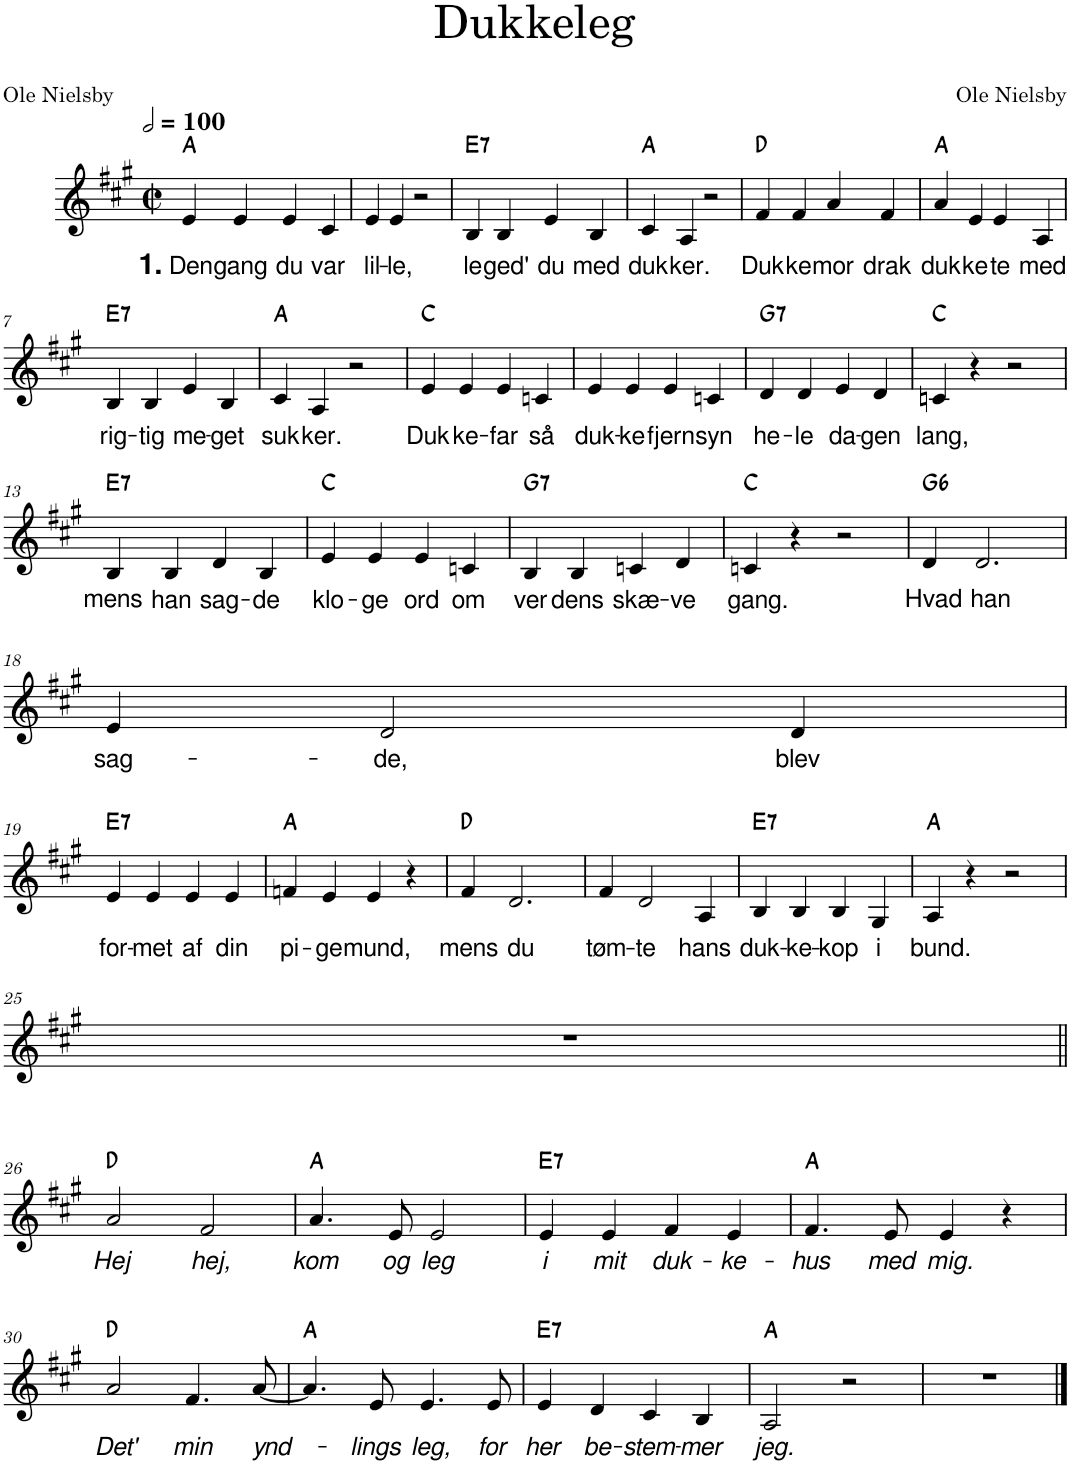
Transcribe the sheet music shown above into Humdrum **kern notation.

**kern	**text	**harte
*part1	*part1	*part1
*staff1	*staff1	*
*I"Piano	*	*
*I'Pno.	*	*
*clefG2	*	*
*k[f#c#g#]	*	*
*M2/2	*	*
*met(c|)	*	*
*MM200	*	*
=1	=1	=1
!	!LO:LY:b	!
4e/	1. Den	A:maj
!	!LO:LY:b	!
4e/	-gang	.
!	!LO:LY:b	!
4e/	du	.
!	!LO:LY:b	!
4c#/	var	.
=2	=2	=2
!	!LO:LY:b	!
4e/	lil-	.
!	!LO:LY:b	!
4e/	-le,	.
2r	.	.
=3	=3	=3
!	!LO:LY:b	!LO:H:kt=7
4B/	le-	E:7
!	!LO:LY:b	!
4B/	-ged'	.
!	!LO:LY:b	!
4e/	du	.
!	!LO:LY:b	!
4B/	med	.
=4	=4	=4
!	!LO:LY:b	!
4c#/	duk-	A:maj
!	!LO:LY:b	!
4A/	-ker.	.
2r	.	.
=5	=5	=5
!	!LO:LY:b	!
4f#/	Duk-	D:maj
!	!LO:LY:b	!
4f#/	-ke-	.
!	!LO:LY:b	!
4a/	-mor	.
!	!LO:LY:b	!
4f#/	drak	.
=6	=6	=6
!	!LO:LY:b	!
4a/	duk-	A:maj
!	!LO:LY:b	!
4e/	-ke-	.
!	!LO:LY:b	!
4e/	-te	.
!	!LO:LY:b	!
4A/	med	.
!!LO:LB:g=z
=7	=7	=7
!	!LO:LY:b	!LO:H:kt=7
4B/	rig-	E:7
!	!LO:LY:b	!
4B/	-tig	.
!	!LO:LY:b	!
4e/	me-	.
!	!LO:LY:b	!
4B/	-get	.
=8	=8	=8
!	!LO:LY:b	!
4c#/	suk-	A:maj
!	!LO:LY:b	!
4A/	-ker.	.
2r	.	.
=9	=9	=9
!	!LO:LY:b	!
4e/	Duk-	C:maj
!	!LO:LY:b	!
4e/	-ke-	.
!	!LO:LY:b	!
4e/	-far	.
!	!LO:LY:b	!
4cn/	så	.
=10	=10	=10
!	!LO:LY:b	!
4e/	duk-	.
!	!LO:LY:b	!
4e/	ke-	.
!	!LO:LY:b	!
4e/	-fjern-	.
!	!LO:LY:b	!
4cn/	-syn	.
=11	=11	=11
!	!LO:LY:b	!LO:H:kt=7
4d/	he-	G:7
!	!LO:LY:b	!
4d/	-le	.
!	!LO:LY:b	!
4e/	da-	.
!	!LO:LY:b	!
4d/	-gen	.
=12	=12	=12
!	!LO:LY:b	!
4cn/	lang,	C:maj
4r	.	.
2r	.	.
!!LO:LB:g=z
=13	=13	=13
!	!LO:LY:b	!LO:H:kt=7
4B/	mens	E:7
!	!LO:LY:b	!
4B/	han	.
!	!LO:LY:b	!
4d/	sag-	.
!	!LO:LY:b	!
4B/	-de	.
=14	=14	=14
!	!LO:LY:b	!
4e/	klo-	C:maj
!	!LO:LY:b	!
4e/	-ge	.
!	!LO:LY:b	!
4e/	ord	.
!	!LO:LY:b	!
4cn/	om	.
=15	=15	=15
!	!LO:LY:b	!LO:H:kt=7
4B/	ver-	G:7
!	!LO:LY:b	!
4B/	-dens	.
!	!LO:LY:b	!
4cn/	skæ-	.
!	!LO:LY:b	!
4d/	-ve	.
=16	=16	=16
!	!LO:LY:b	!
4cn/	gang.	C:maj
4r	.	.
2r	.	.
=17	=17	=17
!	!LO:LY:b	!LO:H:kt=6
4d/	Hvad	G:maj6
!	!LO:LY:b	!
2.d/	han	.
!!LO:LB:g=z
=18	=18	=18
!	!LO:LY:b	!
4e/	sag-	.
!	!LO:LY:b	!
2d/	-de,	.
!	!LO:LY:b	!
4d/	blev	.
!!LO:LB:g=z
=19	=19	=19
!	!LO:LY:b	!LO:H:kt=7
4e/	for-	E:7
!	!LO:LY:b	!
4e/	-met	.
!	!LO:LY:b	!
4e/	af	.
!	!LO:LY:b	!
4e/	din	.
=20	=20	=20
!	!LO:LY:b	!
4fn/	pi-	A:maj
!	!LO:LY:b	!
4e/	-ge-	.
!	!LO:LY:b	!
4e/	-mund,	.
4r	.	.
=21	=21	=21
!	!LO:LY:b	!
4f#/	mens	D:maj
!	!LO:LY:b	!
2.d/	du	.
=22	=22	=22
!	!LO:LY:b	!LO:H:kt=N.C.
4f#/	tøm-	N
!	!LO:LY:b	!
2d/	-te	.
!	!LO:LY:b	!
4A/	hans	.
=23	=23	=23
!	!LO:LY:b	!LO:H:kt=7
4B/	duk-	E:7
!	!LO:LY:b	!
4B/	-ke-	.
!	!LO:LY:b	!
4B/	-kop	.
!	!LO:LY:b	!
4G#/	i	.
=24	=24	=24
!	!LO:LY:b	!
4A/	bund.	A:maj
4r	.	.
2r	.	.
!!LO:LB:g=z
=25	=25	=25
1r	.	.
!!LO:LB:g=z
=26||	=26||	=26||
!	!LO:LY:b	!
2a/	Hej	D:maj
!	!LO:LY:b	!
2f#/	hej,	.
=27	=27	=27
!	!LO:LY:b	!
4.a/	kom	A:maj
!	!LO:LY:b	!
8e/	og	.
!	!LO:LY:b	!
2e/	leg	.
=28	=28	=28
!	!LO:LY:b	!LO:H:kt=7
4e/	i	E:7
!	!LO:LY:b	!
4e/	mit	.
!	!LO:LY:b	!
4f#/	duk-	.
!	!LO:LY:b	!
4e/	-ke-	.
=29	=29	=29
!	!LO:LY:b	!
4.f#/	-hus	A:maj
!	!LO:LY:b	!
8e/	med	.
!	!LO:LY:b	!
4e/	mig.	.
4r	.	.
!!LO:LB:g=z
=30	=30	=30
!	!LO:LY:b	!
2a/	Det'	D:maj
!	!LO:LY:b	!
4.f#/	min	.
!	!LO:LY:b	!
[8a/	ynd-	.
=31	=31	=31
4.a/]	.	A:maj
!	!LO:LY:b	!
8e/	-lings-	.
!	!LO:LY:b	!
4.e/	-leg,	.
!	!LO:LY:b	!
8e/	for	.
=32	=32	=32
!	!LO:LY:b	!LO:H:kt=7
4e/	her	E:7
!	!LO:LY:b	!
4d/	be-	.
!	!LO:LY:b	!
4c#/	-stem-	.
!	!LO:LY:b	!
4B/	-mer	.
=33	=33	=33
!	!LO:LY:b	!
2A/	jeg.	A:maj
2r	.	.
=34	=34	=34
1r	.	.
==	==	==
*-	*-	*-
